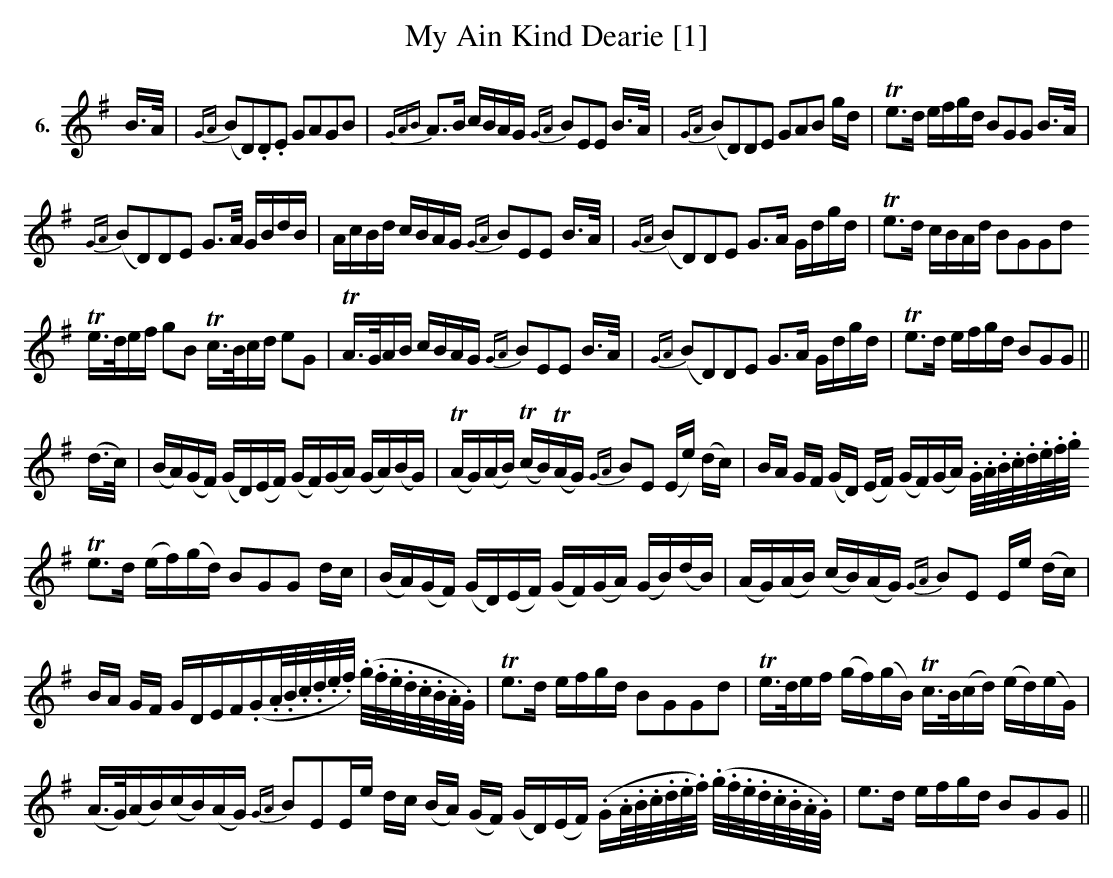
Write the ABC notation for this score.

X:1
T: My Ain Kind Dearie [1]
L: 1/16
M: none
K: G
V:1 clef=treble name="6."
[V:1] B>A|{GA} (B2D2).D2.E2 G2A2G2B2|{GAB} A2>B2 cBAG {GA} B2E2E2 B>A|{GA} (B2D2)D2E2 G2A2B2 gd|Te2>d2 efgd B2G2G2 B>A|
{GA} (B2D2)D2E2 G2>A GBdB|AcBd cBAG {GA} B2E2E2 B>A|{GA} (B2D2)D2E2 G2>A2 Gdgd|Te2>d2 cBAd B2G2G2d2
Te>def g2B2 Tc>Bcd e2G2|TA>GAB cBAG {GA} B2E2E2 B>A|{GA} (B2D2)D2E2 G2>A2 Gdgd|Te2>d2 efgd B2G2G2||
(d>c)|(BA)(GF) (GD)(EF) (GF)(GA) (GA)(BG)|T(AG)(AB) T(cB)T(AG) {GA} B2E2 (Ee) (dc)|BA GF (GD) (EF) (GF)(GA) .G/.A/.B/.c/.d/.e/.f/.g/
Te2>d2 (ef)(gd) B2G2G2 dc|(BA)(GF) (GD)(EF) (GF)(GA) (GB)(dB)|(AG)(AB) (cB)(AG) {GA} B2E2 Ee (dc)|
BA GF GDEF(.G.A/.B/.c/.d/.e/.f/) (.g/.f/.e/.d/.c/.B/.A/.G/)|Te2>d2 efgd B2G2G2d2|Te>def (gf)(gB) Tc>B(cd) (ed)(eG)|
(A>G)(AB)(cB)(AG) {GA} B2E2Ee dc (BA) (GF) (GD)(EF) (.G.A/.B/.c/.d/.e/.f/) (.g/.f/.e/.d/.c/.B/.A/.G/)|e2>d2 efgd B2G2G2||
